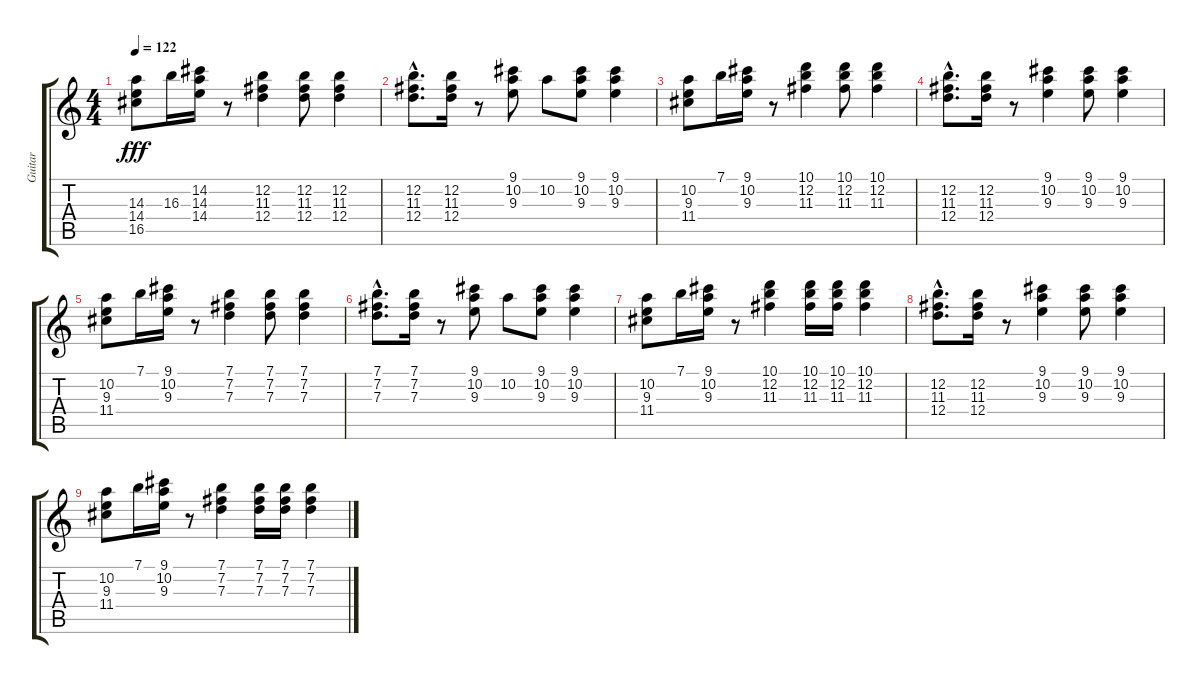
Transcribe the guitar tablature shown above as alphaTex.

\track ("Guitar" "Guitar") {instrument acousticguitarsteel}
\staff {score tabs}
\tuning (E4 B3 G3 D3 A2 E2) {hide}
\ts (4 4)
\tempo 122
\clef g2
\ks c
(14.3 14.4 16.5).8{dy fff} 16.3.16 (14.2 14.3 14.4).16 r.8 (12.2 11.3 12.4).4 (12.2 11.3 12.4).8 (12.2 11.3 12.4).4 |
(12.2{hac} 11.3{hac} 12.4{hac}).8{d} (12.2 11.3 12.4).16 r.8 (9.1 10.2 9.3).8 10.2.8 (9.1 10.2 9.3).8 (9.1 10.2 9.3).4 |
(10.2 9.3 11.4).8 7.1.16 (9.1 10.2 9.3).16 r.8 (10.1 12.2 11.3).4 (10.1 12.2 11.3).8 (10.1 12.2 11.3).4 |
(12.2{hac} 11.3{hac} 12.4{hac}).8{d} (12.2 11.3 12.4).16 r.8 (9.1 10.2 9.3).4 (9.1 10.2 9.3).8 (9.1 10.2 9.3).4 |
(10.2 9.3 11.4).8 7.1.16 (9.1 10.2 9.3).16 r.8 (7.1 7.2 7.3).4 (7.1 7.2 7.3).8 (7.1 7.2 7.3).4 |
(7.1{hac} 7.2{hac} 7.3{hac}).8{d} (7.1 7.2 7.3).16 r.8 (9.1 10.2 9.3).8 10.2.8 (9.1 10.2 9.3).8 (9.1 10.2 9.3).4 |
(10.2 9.3 11.4).8 7.1.16 (9.1 10.2 9.3).16 r.8 (10.1 12.2 11.3).4 (10.1 12.2 11.3).16 (10.1 12.2 11.3).16 (10.1 12.2 11.3).4 |
(12.2{hac} 11.3{hac} 12.4{hac}).8{d} (12.2 11.3 12.4).16 r.8 (9.1 10.2 9.3).4 (9.1 10.2 9.3).8 (9.1 10.2 9.3).4 |
(10.2 9.3 11.4).8 7.1.16 (9.1 10.2 9.3).16 r.8 (7.1 7.2 7.3).4 (7.1 7.2 7.3).16 (7.1 7.2 7.3).16 (7.1 7.2 7.3).4
